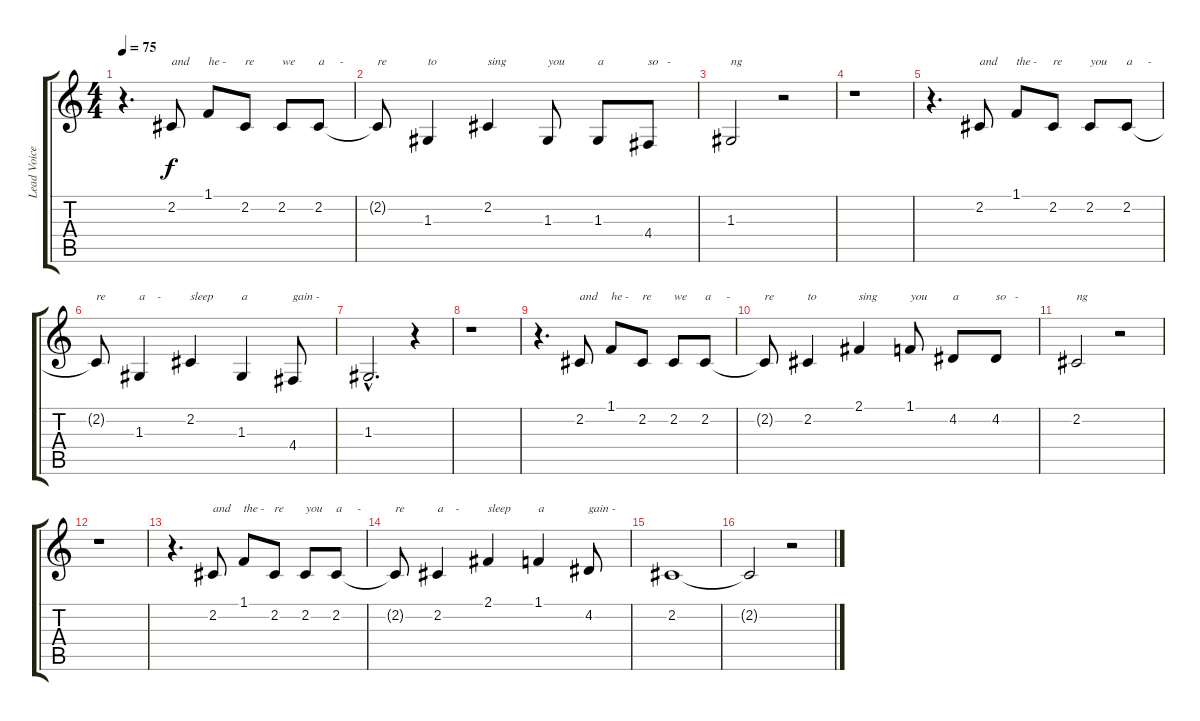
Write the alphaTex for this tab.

\track ("Lead Voice" "Lead Voice") {instrument viola}
\staff {score tabs}
\tuning (E4 B3 G3 D3 A2 E2) {hide}
\ts (4 4)
\tempo 75
\clef g2
\ks c
r.4{d dy f} 2.2.8{txt "and"} 1.1.8{txt "he -"} 2.2.8{txt "re"} 2.2.8{txt "we"} 2.2.8{txt "a     -"} |
2.2{t}.8{txt "re"} 1.3.4{txt "to"} 2.2.4{txt "sing"} 1.3.8{txt "you"} 1.3.8{txt "a"} 4.4.8{txt "so   -"} |
1.3.2{txt "ng"} r.2 |
r.1 |
r.4{d} 2.2.8{txt "and"} 1.1.8{txt "the -"} 2.2.8{txt "re"} 2.2.8{txt "you"} 2.2.8{txt "a     -"} |
2.2{t}.8{txt "re"} 1.3.4{txt "a    -"} 2.2.4{txt "sleep"} 1.3.4{txt "a  "} 4.4.8{txt "gain -"} |
1.3{hac}.2{d} r.4 |
r.1 |
r.4{d} 2.2.8{txt "and"} 1.1.8{txt "he -"} 2.2.8{txt "re"} 2.2.8{txt "we"} 2.2.8{txt "a     -"} |
2.2{t}.8{txt "re"} 2.2.4{txt "to"} 2.1.4{txt "sing"} 1.1.8{txt "you"} 4.2.8{txt "a"} 4.2.8{txt "so   -"} |
2.2.2{txt "ng"} r.2 |
r.1 |
r.4{d} 2.2.8{txt "and"} 1.1.8{txt "the -"} 2.2.8{txt "re"} 2.2.8{txt "you"} 2.2.8{txt "a     -"} |
2.2{t}.8{txt "re"} 2.2.4{txt "a    -"} 2.1.4{txt "sleep"} 1.1.4{txt "a  "} 4.2.8{txt "gain -"} |
2.2.1 |
2.2{t}.2 r.2
